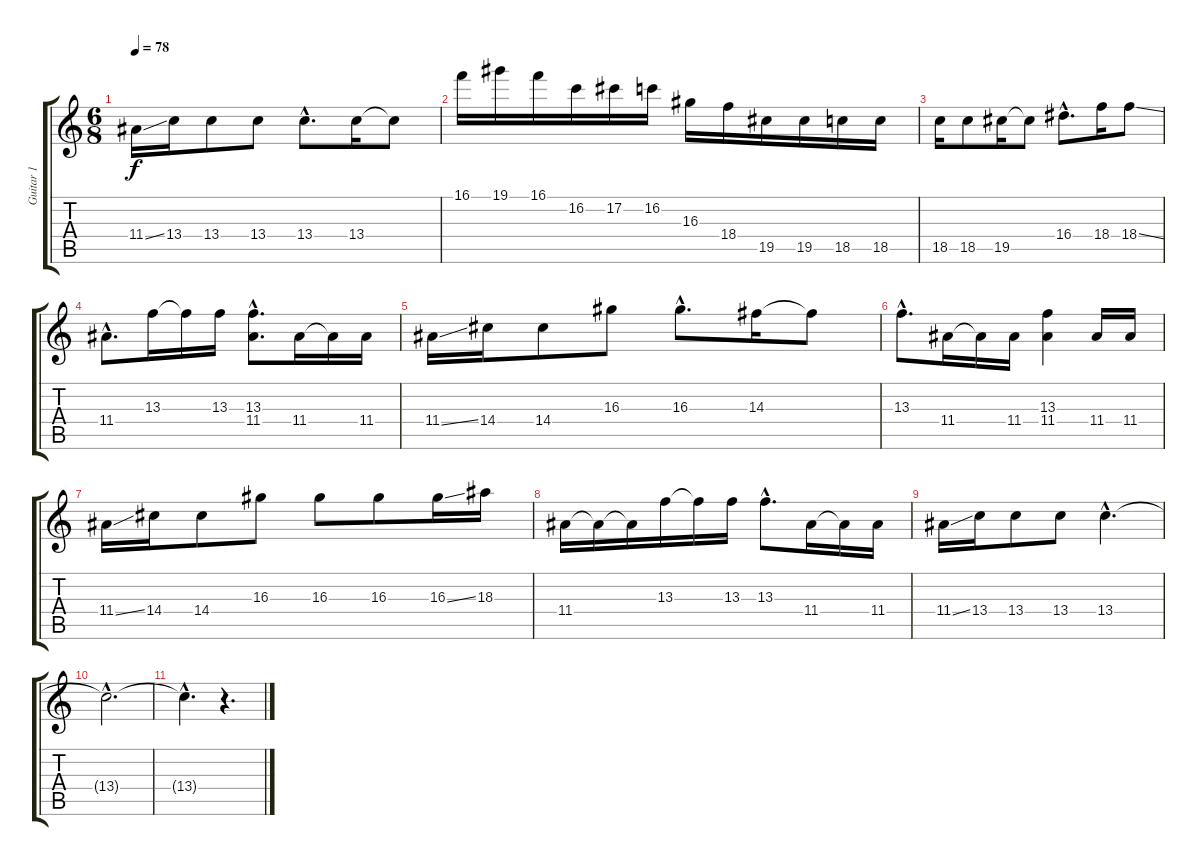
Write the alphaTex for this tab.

\track ("Guitar 1" "Guitar 1") {instrument overdrivenguitar}
\staff {score tabs}
\tuning (Db4 Ab3 E3 B2 Gb2 Db2) {hide}
\ts (6 8)
\tempo 78
\clef g2
\ks c
11.4{ss}.16{dy f} 13.4.16 13.4.8 13.4.8 13.4{hac}.8{d} 13.4.16 13.4{t}.8 |
16.1.16 19.1.16 16.1.16 16.2.16 17.2.16 16.2.16 16.3.16 18.4.16 19.5.16 19.5.16 18.5.16 18.5.16 |
18.5.16 18.5.8 19.5.16 19.5{t}.8 16.4{hac}.8{d} 18.4.16 18.4{ss}.8 |
11.4{hac}.8{d} 13.3.16 13.3{t}.16 13.3.16 (13.3{hac} 11.4{hac}).8{d} 11.4.16 11.4{t}.16 11.4.16 |
11.4{ss}.16 14.4.16 14.4.8 16.3.8 16.3{hac}.8{d} 14.3.16 14.3{t}.8 |
13.3{hac}.8{d} 11.4.16 11.4{t}.16 11.4.16 (13.3 11.4).4 11.4.16 11.4.16 |
11.4{ss}.16 14.4.16 14.4.8 16.3.8 16.3.8 16.3.8 16.3{ss}.16 18.3.16 |
11.4.16 11.4{t}.16 11.4{t}.16 13.3.16 13.3{t}.16 13.3.16 13.3{hac}.8{d} 11.4.16 11.4{t}.16 11.4.16 |
11.4{ss}.16 13.4.16 13.4.8 13.4.8 13.4{hac}.4{d} |
13.4{hac t}.2{d} |
13.4{hac t}.4{d} r.4{d}
